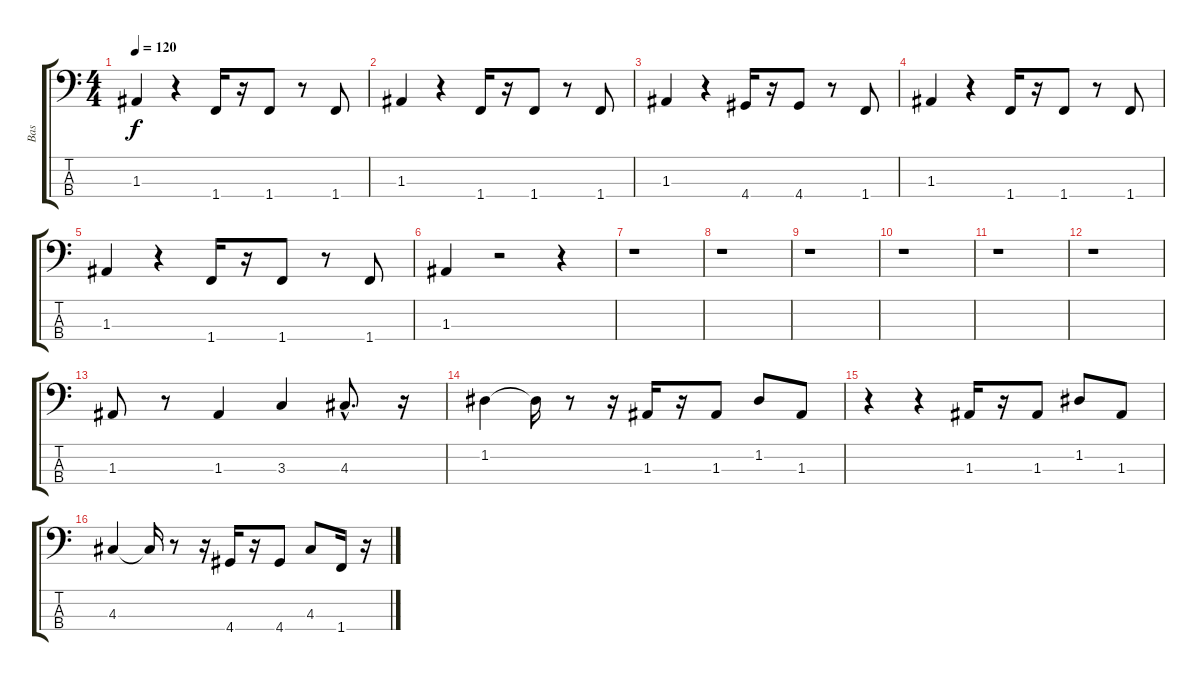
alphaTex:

\track ("Bas" "Bas") {instrument electricbasspick}
\staff {score tabs}
\tuning (G2 D2 A1 E1) {hide}
\ts (4 4)
\tempo 120
\clef f4
\ks c
1.3.4{dy f} r.4 1.4.16 r.16 1.4.8 r.8 1.4.8 |
1.3.4 r.4 1.4.16 r.16 1.4.8 r.8 1.4.8 |
1.3.4 r.4 4.4.16 r.16 4.4.8 r.8 1.4.8 |
1.3.4 r.4 1.4.16 r.16 1.4.8 r.8 1.4.8 |
1.3.4 r.4 1.4.16 r.16 1.4.8 r.8 1.4.8 |
1.3.4 r.2 r.4 |
r.1 |
r.1 |
r.1 |
r.1 |
r.1 |
r.1 |
1.3.8 r.8 1.3.4 3.3.4 4.3{hac}.8{d} r.16 |
1.2.4 1.2{t}.16 r.8 r.16 1.3.16 r.16 1.3.8 1.2.8 1.3.8 |
r.4 r.4 1.3.16 r.16 1.3.8 1.2.8 1.3.8 |
4.3.4 4.3{t}.16 r.8 r.16 4.4.16 r.16 4.4.8 4.3.8 1.4.16 r.16
